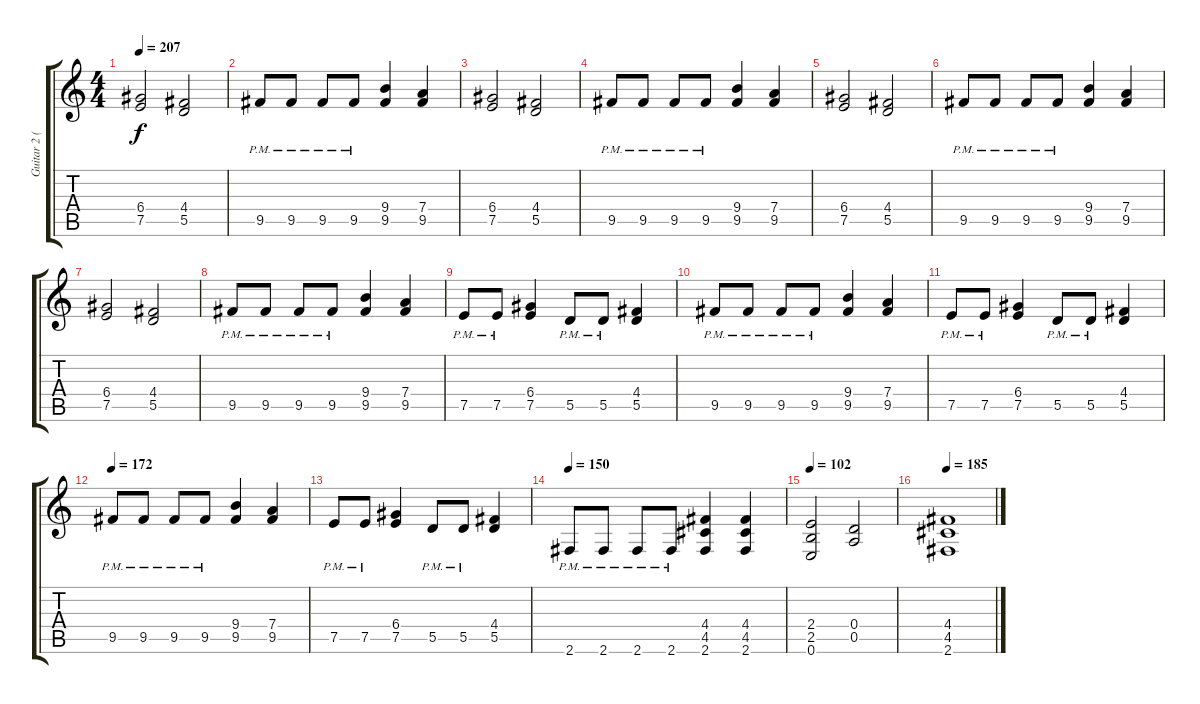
\track ("Guitar 2 (Rhythm)" "Guitar 2 (") {instrument distortionguitar}
\staff {score tabs}
\tuning (E4 B3 G3 D3 A2 E2) {hide}
\ts (4 4)
\tempo 207
\clef g2
\ks c
(6.4 7.5).2{dy f} (4.4 5.5).2 |
9.5{pm}.8 9.5{pm}.8 9.5{pm}.8 9.5{pm}.8 (9.4 9.5).4 (7.4 9.5).4 |
(6.4 7.5).2 (4.4 5.5).2 |
9.5{pm}.8 9.5{pm}.8 9.5{pm}.8 9.5{pm}.8 (9.4 9.5).4 (7.4 9.5).4 |
(6.4 7.5).2 (4.4 5.5).2 |
9.5{pm}.8 9.5{pm}.8 9.5{pm}.8 9.5{pm}.8 (9.4 9.5).4 (7.4 9.5).4 |
(6.4 7.5).2 (4.4 5.5).2 |
9.5{pm}.8 9.5{pm}.8 9.5{pm}.8 9.5{pm}.8 (9.4 9.5).4 (7.4 9.5).4 |
7.5{pm}.8 7.5{pm}.8 (6.4 7.5).4 5.5{pm}.8 5.5{pm}.8 (4.4 5.5).4 |
9.5{pm}.8 9.5{pm}.8 9.5{pm}.8 9.5{pm}.8 (9.4 9.5).4 (7.4 9.5).4 |
7.5{pm}.8 7.5{pm}.8 (6.4 7.5).4 5.5{pm}.8 5.5{pm}.8 (4.4 5.5).4 |
\tempo 172
9.5{pm}.8 9.5{pm}.8 9.5{pm}.8 9.5{pm}.8 (9.4 9.5).4 (7.4 9.5).4 |
7.5{pm}.8 7.5{pm}.8 (6.4 7.5).4 5.5{pm}.8 5.5{pm}.8 (4.4 5.5).4 |
\tempo 150
2.6{pm}.8 2.6{pm}.8 2.6{pm}.8 2.6{pm}.8 (4.4 4.5 2.6).4 (4.4 4.5 2.6).4 |
\tempo 102
(2.4 2.5 0.6).2 (0.4 0.5).2 |
\tempo 185
(4.4 4.5 2.6).1
